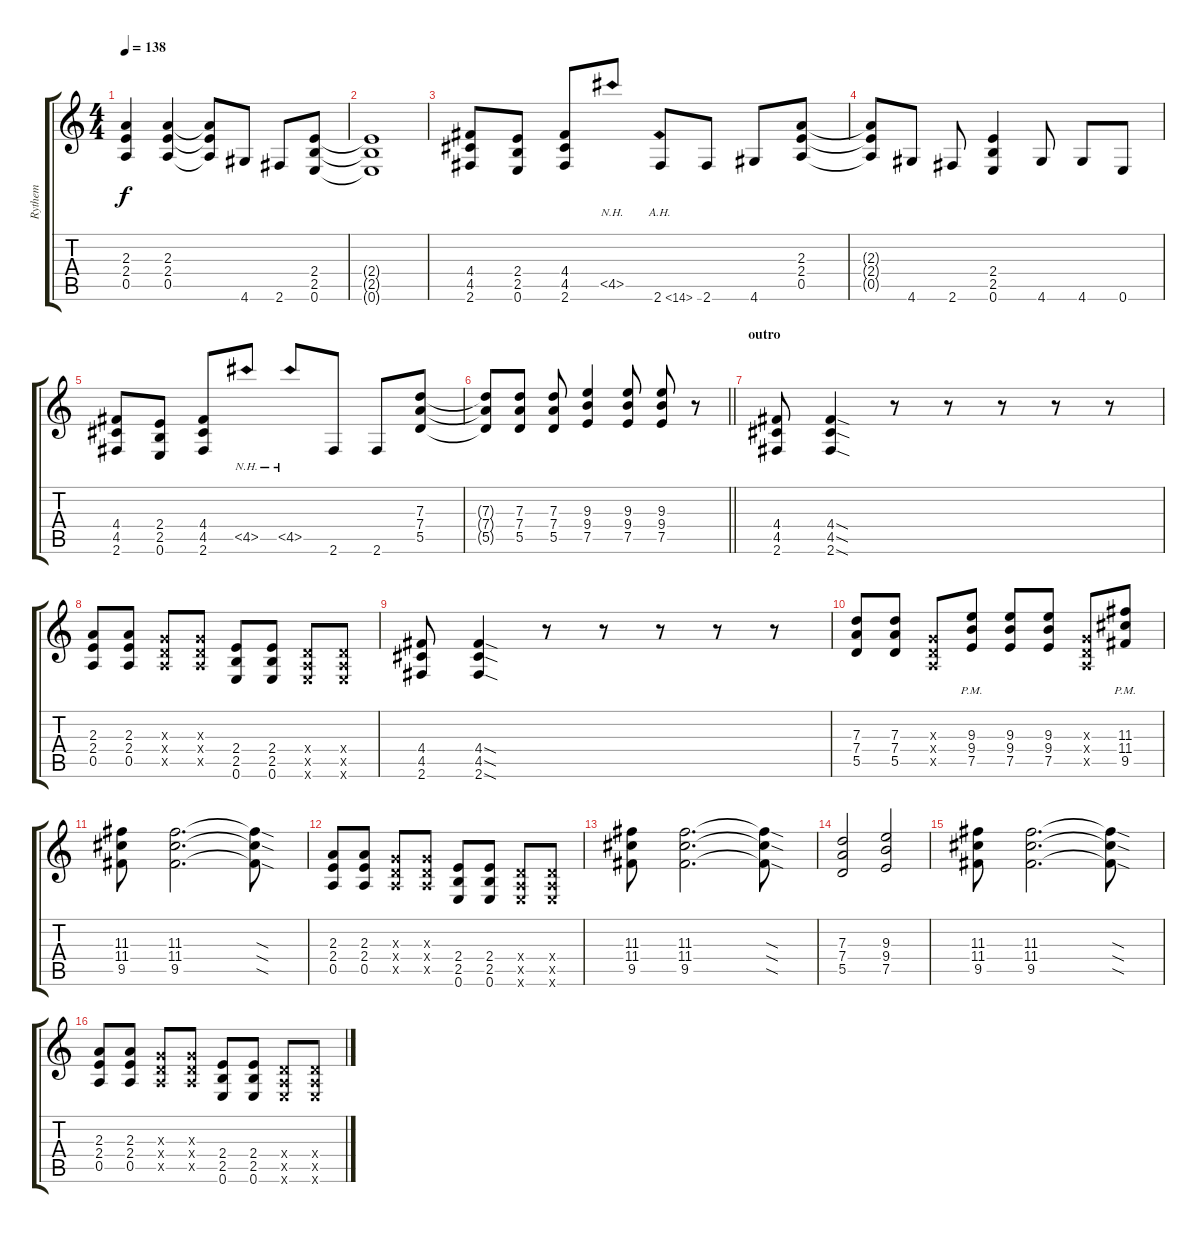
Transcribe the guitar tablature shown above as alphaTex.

\track ("Rythem" "Rythem") {instrument distortionguitar}
\staff {score tabs}
\tuning (E4 B3 G3 D3 A2 E2) {hide}
\ts (4 4)
\tempo 138
\clef g2
\ks c
(2.3 2.4 0.5).4{dy f} (2.3 2.4 0.5).4 (2.3{t} 2.4{t} 0.5{t}).8 4.6.8 2.6.8 (2.4 2.5 0.6).8 |
(2.4{t} 2.5{t} 0.6{t}).1 |
(4.4 4.5 2.6).8 (2.4 2.5 0.6).8 (4.4 4.5 2.6).8 4.5{nh}.8 2.6{ah 12}.8 2.6.8 4.6.8 (2.3 2.4 0.5).8 |
(2.3{t} 2.4{t} 0.5{t}).8 4.6.8 2.6.8 (2.4 2.5 0.6).4 4.6.8 4.6.8 0.6.8 |
(4.4 4.5 2.6).8 (2.4 2.5 0.6).8 (4.4 4.5 2.6).8 4.5{nh}.8 4.5{nh}.8 2.6.8 2.6.8 (7.3 7.4 5.5).8 |
\barLineRight lightlight
(7.3{t} 7.4{t} 5.5{t}).8 (7.3 7.4 5.5).8 (7.3 7.4 5.5).8 (9.3 9.4 7.5).4 (9.3 9.4 7.5).8 (9.3 9.4 7.5).8 r.8 |
\section ("" "outro")
(4.4 4.5 2.6).8 (4.4{sod} 4.5{sod} 2.6{sod}).4 r.8 r.8 r.8 r.8 r.8 |
(2.3 2.4 0.5).8 (2.3 2.4 0.5).8 (0.3{x} 0.4{x} 0.5{x}).8 (0.3{x} 0.4{x} 0.5{x}).8 (2.4 2.5 0.6).8 (2.4 2.5 0.6).8 (0.4{x} 0.5{x} 0.6{x}).8 (0.4{x} 0.5{x} 0.6{x}).8 |
(4.4 4.5 2.6).8 (4.4{sod} 4.5{sod} 2.6{sod}).4 r.8 r.8 r.8 r.8 r.8 |
(7.3 7.4 5.5).8 (7.3 7.4 5.5).8 (0.3{x} 0.4{x} 0.5{x}).8 (9.3{pm} 9.4{pm} 7.5{pm}).8 (9.3 9.4 7.5).8 (9.3 9.4 7.5).8 (0.3{x} 0.4{x} 0.5{x}).8 (11.3{pm} 11.4{pm} 9.5{pm}).8 |
(11.3 11.4 9.5).8 (11.3 11.4 9.5).2{d} (11.3{sod t} 11.4{sod t} 9.5{sod t}).8 |
(2.3 2.4 0.5).8 (2.3 2.4 0.5).8 (0.3{x} 0.4{x} 0.5{x}).8 (0.3{x} 0.4{x} 0.5{x}).8 (2.4 2.5 0.6).8 (2.4 2.5 0.6).8 (0.4{x} 0.5{x} 0.6{x}).8 (0.4{x} 0.5{x} 0.6{x}).8 |
(11.3 11.4 9.5).8 (11.3 11.4 9.5).2{d} (11.3{sod t} 11.4{sod t} 9.5{sod t}).8 |
(7.3 7.4 5.5).2 (9.3 9.4 7.5).2 |
(11.3 11.4 9.5).8 (11.3 11.4 9.5).2{d} (11.3{sod t} 11.4{sod t} 9.5{sod t}).8 |
(2.3 2.4 0.5).8 (2.3 2.4 0.5).8 (0.3{x} 0.4{x} 0.5{x}).8 (0.3{x} 0.4{x} 0.5{x}).8 (2.4 2.5 0.6).8 (2.4 2.5 0.6).8 (0.4{x} 0.5{x} 0.6{x}).8 (0.4{x} 0.5{x} 0.6{x}).8
